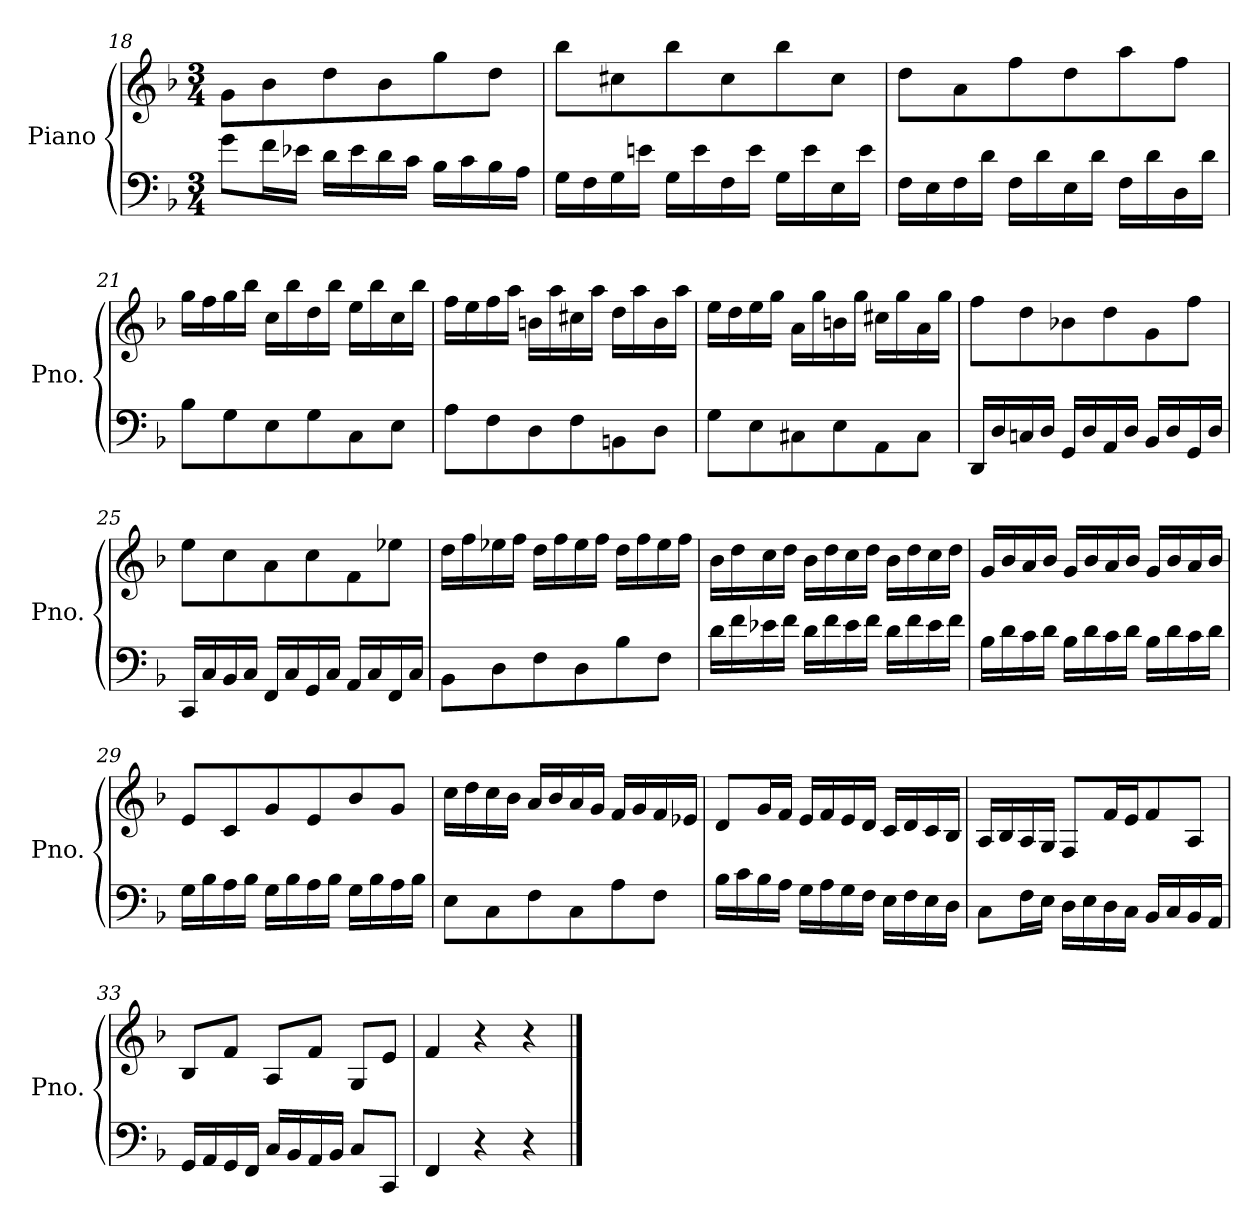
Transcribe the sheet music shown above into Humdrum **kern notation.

**kern	**kern
*part1	*part1
*staff2	*staff1
*I"Piano	*
*I'Pno.	*
*clefF4	*clefG2
*k[b-]	*k[b-]
*M3/4	*M3/4
=18	=18
8g\L	8g\L
16f\L	8b-\
16e-X\JJ	.
16d\LL	8dd\
16e-\	.
16d\	8b-\
16c\JJ	.
16B-\LL	8gg\
16c\	.
16B-\	8dd\J
16A\JJ	.
=19	=19
16G\LL	8bb-\L
16F\	.
16G\	8cc#X\
16en\JJ	.
16G\LL	8bb-\
16e\	.
16F\	8cc#\
16e\JJ	.
16G\LL	8bb-\
16e\	.
16E\	8cc#\J
16e\JJ	.
=20	=20
16F\LL	8dd\L
16E\	.
16F\	8a\
16d\JJ	.
16F\LL	8ff\
16d\	.
16E\	8dd\
16d\JJ	.
16F\LL	8aa\
16d\	.
16D\	8ff\J
16d\JJ	.
!!LO:LB:g=z
=21	=21
8B-\L	16gg\LL
.	16ff\
8G\	16gg\
.	16bb-\JJ
8E\	16cc\LL
.	16bb-\
8G\	16dd\
.	16bb-\JJ
8C\	16ee\LL
.	16bb-\
8E\J	16cc\
.	16bb-\JJ
=22	=22
8A\L	16ff\LL
.	16ee\
8F\	16ff\
.	16aa\JJ
8D\	16bn\LL
.	16aa\
8F\	16cc#X\
.	16aa\JJ
8BBn\	16dd\LL
.	16aa\
8D\J	16b\
.	16aa\JJ
=23	=23
8G\L	16ee\LL
.	16dd\
8E\	16ee\
.	16gg\JJ
8C#X\	16a\LL
.	16gg\
8E\	16bn\
.	16gg\JJ
8AA\	16cc#X\LL
.	16gg\
8C#\J	16a\
.	16gg\JJ
=24	=24
16DD/LL	8ff\L
16D/	.
16Cn/	8dd\
16D/JJ	.
16GG/LL	8b-X\
16D/	.
16AA/	8dd\
16D/JJ	.
16BB-/LL	8g\
16D/	.
16GG/	8ff\J
16D/JJ	.
=25	=25
16CC/LL	8ee\L
16C/	.
16BB-/	8cc\
16C/JJ	.
16FF/LL	8a\
16C/	.
16GG/	8cc\
16C/JJ	.
16AA/LL	8f\
16C/	.
16FF/	8ee-X\J
16C/JJ	.
!!LO:LB:g=z
=26	=26
8BB-\L	16dd\LL
.	16ff\
8D\	16ee-X\
.	16ff\JJ
8F\	16dd\LL
.	16ff\
8D\	16ee-\
.	16ff\JJ
8B-\	16dd\LL
.	16ff\
8F\J	16ee-\
.	16ff\JJ
=27	=27
16d\LL	16b-\LL
16f\	16dd\
16e-X\	16cc\
16f\JJ	16dd\JJ
16d\LL	16b-\LL
16f\	16dd\
16e-\	16cc\
16f\JJ	16dd\JJ
16d\LL	16b-\LL
16f\	16dd\
16e-\	16cc\
16f\JJ	16dd\JJ
=28	=28
16B-\LL	16g/LL
16d\	16b-/
16c\	16a/
16d\JJ	16b-/JJ
16B-\LL	16g/LL
16d\	16b-/
16c\	16a/
16d\JJ	16b-/JJ
16B-\LL	16g/LL
16d\	16b-/
16c\	16a/
16d\JJ	16b-/JJ
=29	=29
16G\LL	8e/L
16B-\	.
16A\	8c/
16B-\JJ	.
16G\LL	8g/
16B-\	.
16A\	8e/
16B-\JJ	.
16G\LL	8b-/
16B-\	.
16A\	8g/J
16B-\JJ	.
!!LO:LB:g=z
=30	=30
8E\L	16cc\LL
.	16dd\
8C\	16cc\
.	16b-\JJ
8F\	16a/LL
.	16b-/
8C\	16a/
.	16g/JJ
8A\	16f/LL
.	16g/
8F\J	16f/
.	16e-X/JJ
=31	=31
16B-\LL	8d/L
16c\	.
16B-\	16g/L
16A\JJ	16f/JJ
16G\LL	16e/LL
16A\	16f/
16G\	16e/
16F\JJ	16d/JJ
16E\LL	16c/LL
16F\	16d/
16E\	16c/
16D\JJ	16B-/JJ
=32	=32
8C\L	16A/LL
.	16B-/
16F\L	16A/
16E\JJ	16G/JJ
16D\LL	8F/L
16E\	.
16D\	16f/L
16C\JJ	16e/J
16BB-/LL	8f/
16C/	.
16BB-/	8A/J
16AA/JJ	.
=33	=33
16GG/LL	8B-/L
16AA/	.
16GG/	8f/J
16FF/JJ	.
16C/LL	8A/L
16BB-/	.
16AA/	8f/J
16BB-/JJ	.
8C/L	8G/L
8CC/J	8e/J
=34	=34
4FF/	4f/
4r	4r
4r	4r
==	==
*-	*-
